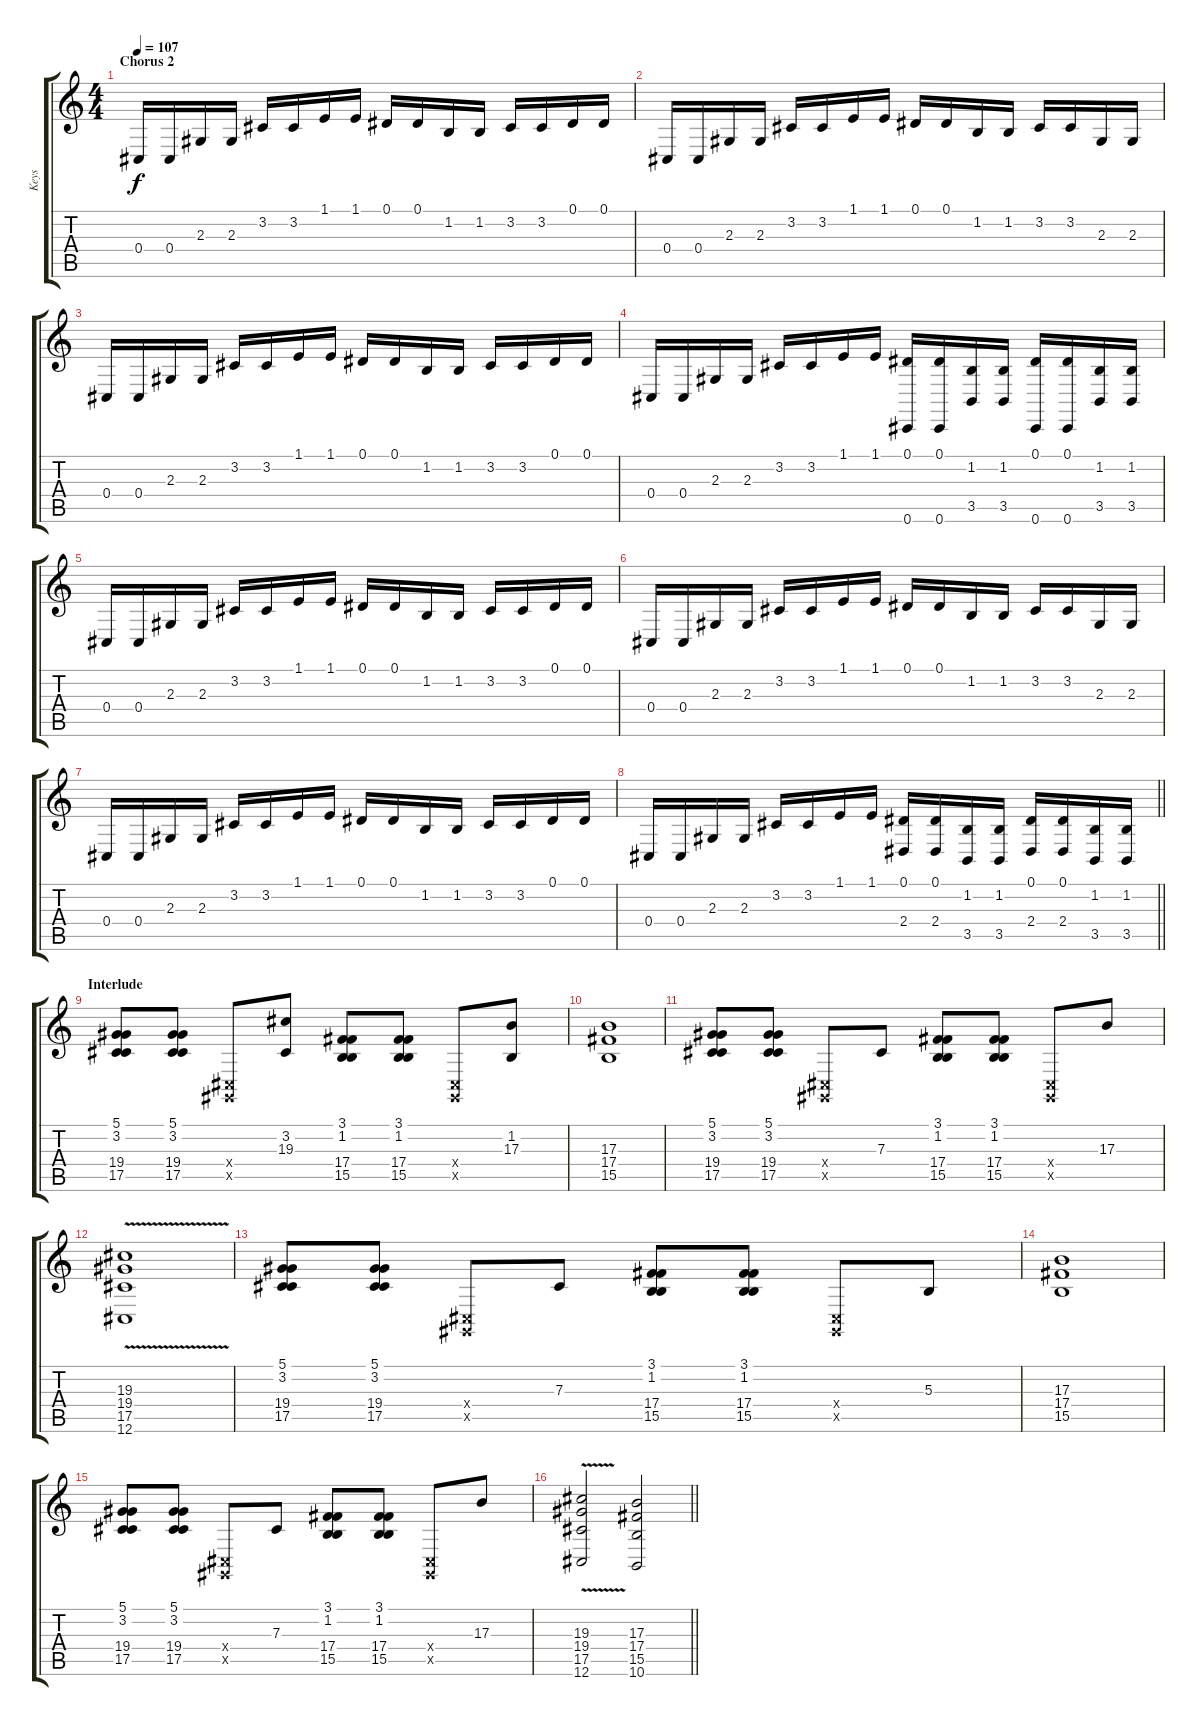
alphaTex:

\track ("Keys " "Keys ") {instrument electricgrandpiano}
\staff {score tabs}
\tuning (Eb4 Bb3 Gb3 Db3 Ab2 Db2) {hide}
\ts (4 4)
\section ("" "Chorus 2")
\tempo 107
\clef g2
\ks c
0.4.16{dy f} 0.4.16 2.3.16 2.3.16 3.2.16 3.2.16 1.1.16 1.1.16 0.1.16 0.1.16 1.2.16 1.2.16 3.2.16 3.2.16 0.1.16 0.1.16 |
0.4.16 0.4.16 2.3.16 2.3.16 3.2.16 3.2.16 1.1.16 1.1.16 0.1.16 0.1.16 1.2.16 1.2.16 3.2.16 3.2.16 2.3.16 2.3.16 |
0.4.16 0.4.16 2.3.16 2.3.16 3.2.16 3.2.16 1.1.16 1.1.16 0.1.16 0.1.16 1.2.16 1.2.16 3.2.16 3.2.16 0.1.16 0.1.16 |
0.4.16 0.4.16 2.3.16 2.3.16 3.2.16 3.2.16 1.1.16 1.1.16 (0.1 0.6).16 (0.1 0.6).16 (1.2 3.5).16 (1.2 3.5).16 (0.1 0.6).16 (0.1 0.6).16 (1.2 3.5).16 (1.2 3.5).16 |
0.4.16 0.4.16 2.3.16 2.3.16 3.2.16 3.2.16 1.1.16 1.1.16 0.1.16 0.1.16 1.2.16 1.2.16 3.2.16 3.2.16 0.1.16 0.1.16 |
0.4.16 0.4.16 2.3.16 2.3.16 3.2.16 3.2.16 1.1.16 1.1.16 0.1.16 0.1.16 1.2.16 1.2.16 3.2.16 3.2.16 2.3.16 2.3.16 |
0.4.16 0.4.16 2.3.16 2.3.16 3.2.16 3.2.16 1.1.16 1.1.16 0.1.16 0.1.16 1.2.16 1.2.16 3.2.16 3.2.16 0.1.16 0.1.16 |
\barLineRight lightlight
0.4.16 0.4.16 2.3.16 2.3.16 3.2.16 3.2.16 1.1.16 1.1.16 (0.1 2.4).16 (0.1 2.4).16 (1.2 3.5).16 (1.2 3.5).16 (0.1 2.4).16 (0.1 2.4).16 (1.2 3.5).16 (1.2 3.5).16 |
\section ("" "Interlude")
(5.1 3.2 19.4 17.5).8{instrument drawbarorgan} (5.1 3.2 19.4 17.5).8 (0.4{x} 0.5{x}).8 (3.2 19.3).8 (3.1 1.2 17.4 15.5).8 (3.1 1.2 17.4 15.5).8 (0.4{x} 0.5{x}).8 (1.2 17.3).8 |
(17.3 17.4 15.5).1 |
(5.1 3.2 19.4 17.5).8 (5.1 3.2 19.4 17.5).8 (0.4{x} 0.5{x}).8 7.3.8 (3.1 1.2 17.4 15.5).8 (3.1 1.2 17.4 15.5).8 (0.4{x} 0.5{x}).8 17.3.8 |
(19.3{v} 19.4{v} 17.5 12.6).1 |
(5.1 3.2 19.4 17.5).8 (5.1 3.2 19.4 17.5).8 (0.4{x} 0.5{x}).8 7.3.8 (3.1 1.2 17.4 15.5).8 (3.1 1.2 17.4 15.5).8 (0.4{x} 0.5{x}).8 5.3.8 |
(17.3 17.4 15.5).1 |
(5.1 3.2 19.4 17.5).8 (5.1 3.2 19.4 17.5).8 (0.4{x} 0.5{x}).8 7.3.8 (3.1 1.2 17.4 15.5).8 (3.1 1.2 17.4 15.5).8 (0.4{x} 0.5{x}).8 17.3.8 |
\barLineRight lightlight
(19.3{v} 19.4{v} 17.5 12.6).2 (17.3 17.4 15.5 10.6).2
